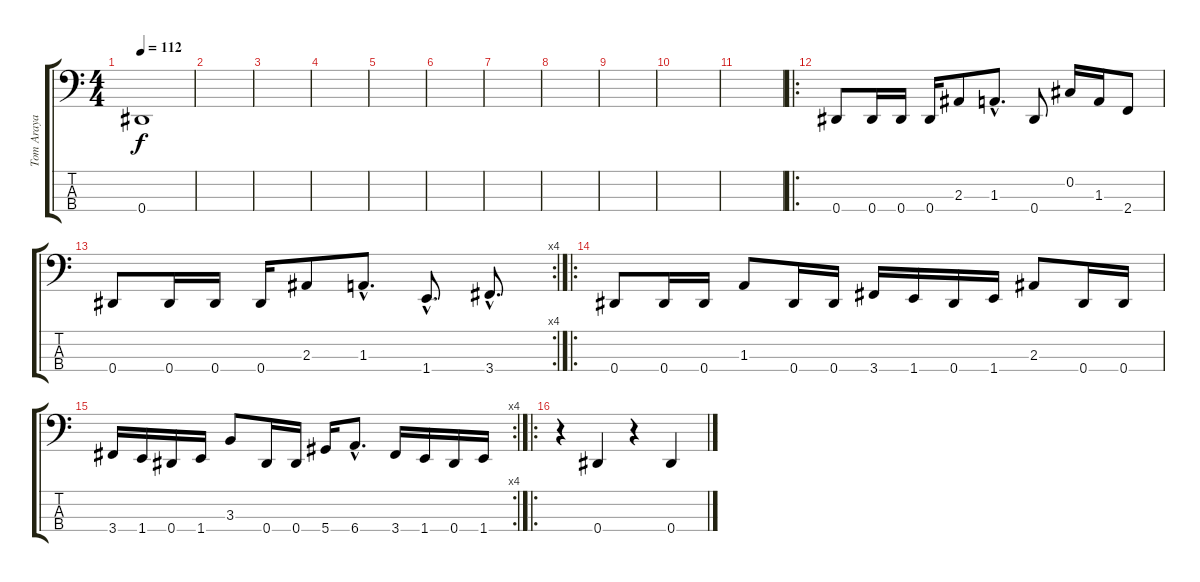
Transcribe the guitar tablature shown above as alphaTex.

\track ("Tom Araya" "Tom Araya") {instrument electricbasspick}
\staff {score tabs}
\tuning (Gb2 Db2 Ab1 Eb1) {hide}
\ts (4 4)
\tempo 112
\clef f4
\ks c
0.4.1{dy f} |
|
|
|
|
|
|
|
|
|
|
\ro
0.4.8 0.4.16 0.4.16 0.4.16 2.3.8 1.3{hac}.8{d} 0.4.8 0.2.16 1.3.16 2.4.8 |
\rc 4
0.4.8 0.4.16 0.4.16 0.4.16 2.3.8 1.3{hac}.8{d} 1.4{hac}.8{d} 3.4{hac}.8{d} |
\ro
0.4.8 0.4.16 0.4.16 1.3.8 0.4.16 0.4.16 3.4.16 1.4.16 0.4.16 1.4.16 2.3.8 0.4.16 0.4.16 |
\rc 4
3.4.16 1.4.16 0.4.16 1.4.16 3.3.8 0.4.16 0.4.16 5.4.16 6.4{hac}.8{d} 3.4.16 1.4.16 0.4.16 1.4.16 |
\ro
r.4 0.4.4 r.4 0.4.4
